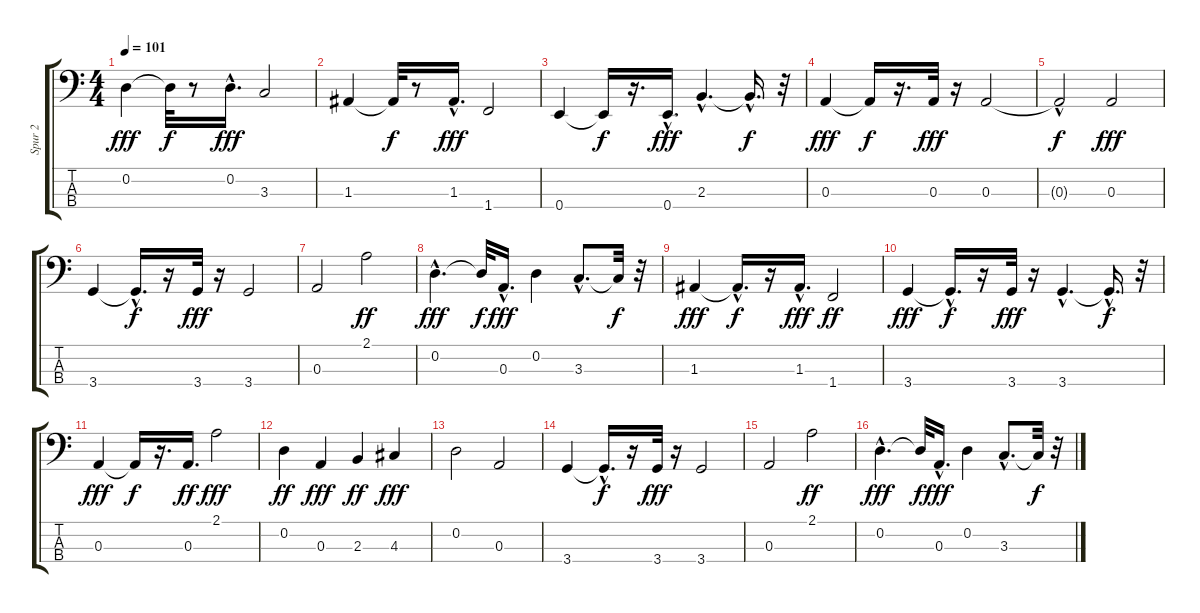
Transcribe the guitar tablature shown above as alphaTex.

\track ("Spur 2" "Spur 2") {instrument electricbassfinger}
\staff {score tabs}
\tuning (G2 D2 A1 E1) {hide}
\ts (4 4)
\tempo 101
\clef f4
\ks c
0.2.4{dy fff} 0.2{t}.32{dy f} r.8 0.2{hac}.16{d dy fff} 3.3.2 |
1.3.4 1.3{t}.32{dy f} r.8 1.3{hac}.16{d dy fff} 1.4.2 |
0.4.4 0.4{t}.16{dy f} r.16{d} 0.4{hac}.16{d dy fff} 2.3{hac}.4{d} 2.3{hac t}.16{d dy f} r.32 |
0.3.4{dy fff} 0.3{t}.16{dy f} r.16{d} 0.3.32{dy fff} r.16 0.3.2 |
0.3{hac t}.2{dy f} 0.3.2{dy fff} |
3.4.4 3.4{hac t}.16{d dy f} r.16 3.4.32{dy fff} r.16 3.4.2 |
0.3.2 2.1.2{dy ff} |
0.2{hac}.4{d dy fff} 0.2{t}.32{dy f} 0.3{hac}.16{d dy fff} 0.2.4 3.3{hac}.8{d} 3.3{t}.32{dy f} r.32 |
1.3.4{dy fff} 1.3{hac t}.16{d dy f} r.16 1.3{hac}.16{d dy fff} 1.4.2{dy ff} |
3.4.4{dy fff} 3.4{hac t}.16{d dy f} r.16 3.4.32{dy fff} r.16 3.4{hac}.4{d} 3.4{hac t}.16{d dy f} r.32 |
0.3.4{dy fff} 0.3{t}.16{dy f} r.16{d} 0.3.16{d dy ff} 2.1.2{dy fff} |
0.2.4{dy ff} 0.3.4{dy fff} 2.3.4{dy ff} 4.3.4{dy fff} |
0.2.2 0.3.2 |
3.4.4 3.4{hac t}.16{d dy f} r.16 3.4.32{dy fff} r.16 3.4.2 |
0.3.2 2.1.2{dy ff} |
0.2{hac}.4{d dy fff} 0.2{t}.32{dy f} 0.3{hac}.16{d dy fff} 0.2.4 3.3{hac}.8{d} 3.3{t}.32{dy f} r.32
